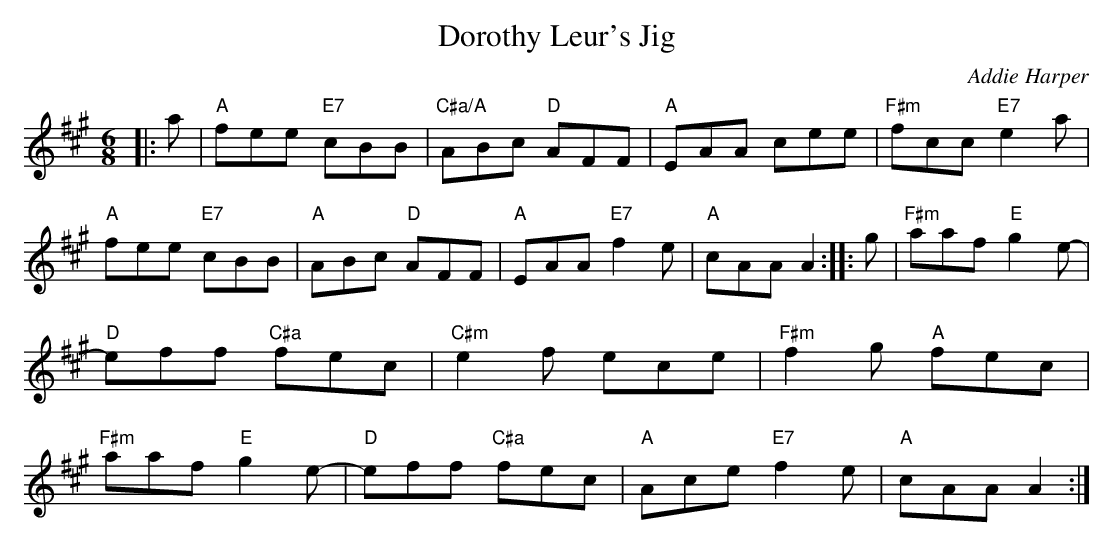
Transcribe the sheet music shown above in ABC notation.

X:1
T:Dorothy Leur's Jig
C:Addie Harper
M:6/8
L:1/8
E:12
K:A
|:a|"A"fee "E7"cBB|"C#a/A"ABc "D"AFF|"A"EAA cee|"F#m"fcc "E7"e2 a|"A"fee "E7"cBB|\
"A"ABc "D"AFF|"A"EAA "E7"f2 e|"A"cAA A2::g|"F#m"aaf "E"g2 e-|"D"eff "C#a"fec|\
"C#m"e2 f ece|"F#m"f2 g "A"fec|"F#m"aaf "E"g2 e-|"D"eff "C#a"fec|"A"Ace "E7"f2 e|"A"cAA A2:|**
